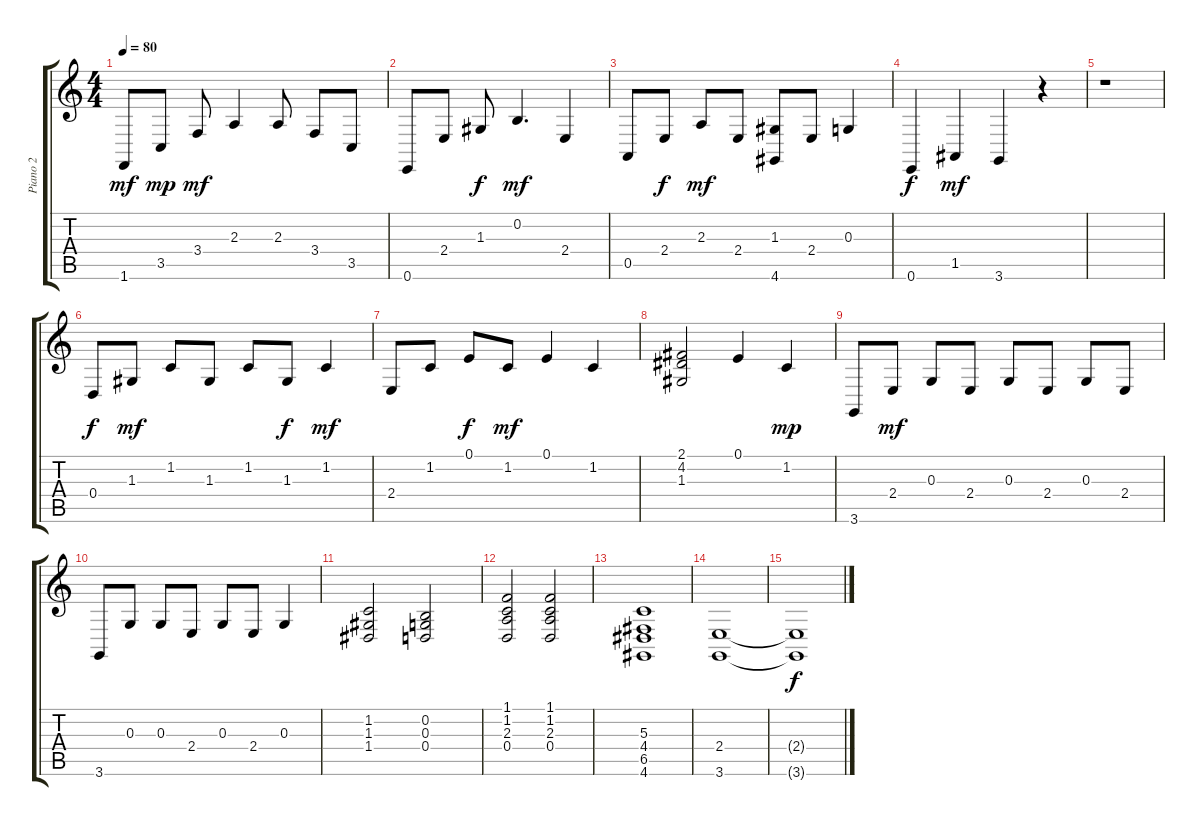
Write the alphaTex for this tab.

\track ("Piano 2" "Piano 2") {instrument brightacousticpiano}
\staff {score tabs}
\tuning (E4 B3 G3 D3 A2 E2) {hide}
\ts (4 4)
\tempo 80
\clef g2
\ks c
1.6.8{dy mf} 3.5.8{dy mp} 3.4.8{dy mf} 2.3.4 2.3.8 3.4.8 3.5.8 |
0.6.8 2.4.8 1.3.8{dy f} 0.2.4{d dy mf} 2.4.4 |
0.5.8 2.4.8{dy f} 2.3.8{dy mf} 2.4.8 (1.3 4.6).8 2.4.8 0.3.4 |
0.6.4{dy f} 1.5.4{dy mf} 3.6.4 r.4 |
r.1 |
0.4.8{dy f} 1.3.8{dy mf} 1.2.8 1.3.8 1.2.8 1.3.8{dy f} 1.2.4{dy mf} |
2.4.8 1.2.8 0.1.8{dy f} 1.2.8{dy mf} 0.1.4 1.2.4 |
(2.1 4.2 1.3).2 0.1.4 1.2.4{dy mp} |
3.6.8 2.4.8{dy mf} 0.3.8 2.4.8 0.3.8 2.4.8 0.3.8 2.4.8 |
3.6.8 0.3.8 0.3.8 2.4.8 0.3.8 2.4.8 0.3.4 |
(1.2 1.3 1.4).2 (0.2 0.3 0.4).2 |
(1.1 1.2 2.3 0.4).2 (1.1 1.2 2.3 0.4).2 |
(5.3 4.4 6.5 4.6).1 |
(2.4 3.6).1 |
(2.4{t} 3.6{t}).1{dy f}
